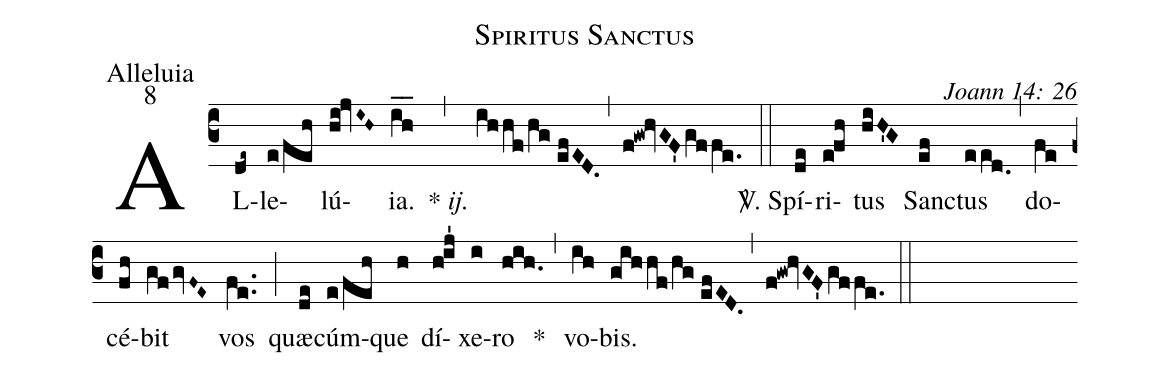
name: Spiritus Sanctus;
office-part: Alleluia;
mode: 8;
commentary: Joann 14: 26;
%%
(c3) AL(de~)le(e/feh)lú(hi!jvI~H~)ia.(i_h_) {*} <i>ij.</i>(,) (ihhf/hg//efED.) (,) (f!gw!hvGF'/gffe.) (::)
<sp>V/</sp>. Spí(de)ri(e!fh)tus(hiH'G) Sanc(ef)tus(eed.0) (,) do(fe)cé(fh)bit(gf/gvF~E~) vos(fe..) (;) quæ(de)cúm(e/feh)que(h) dí(h!ij')xe(i)ro(hih.) *(,) vo(ih)bis.(gihhf/hg//efED.) (,) (f!gw!hvGF'/gffe.) (::)
